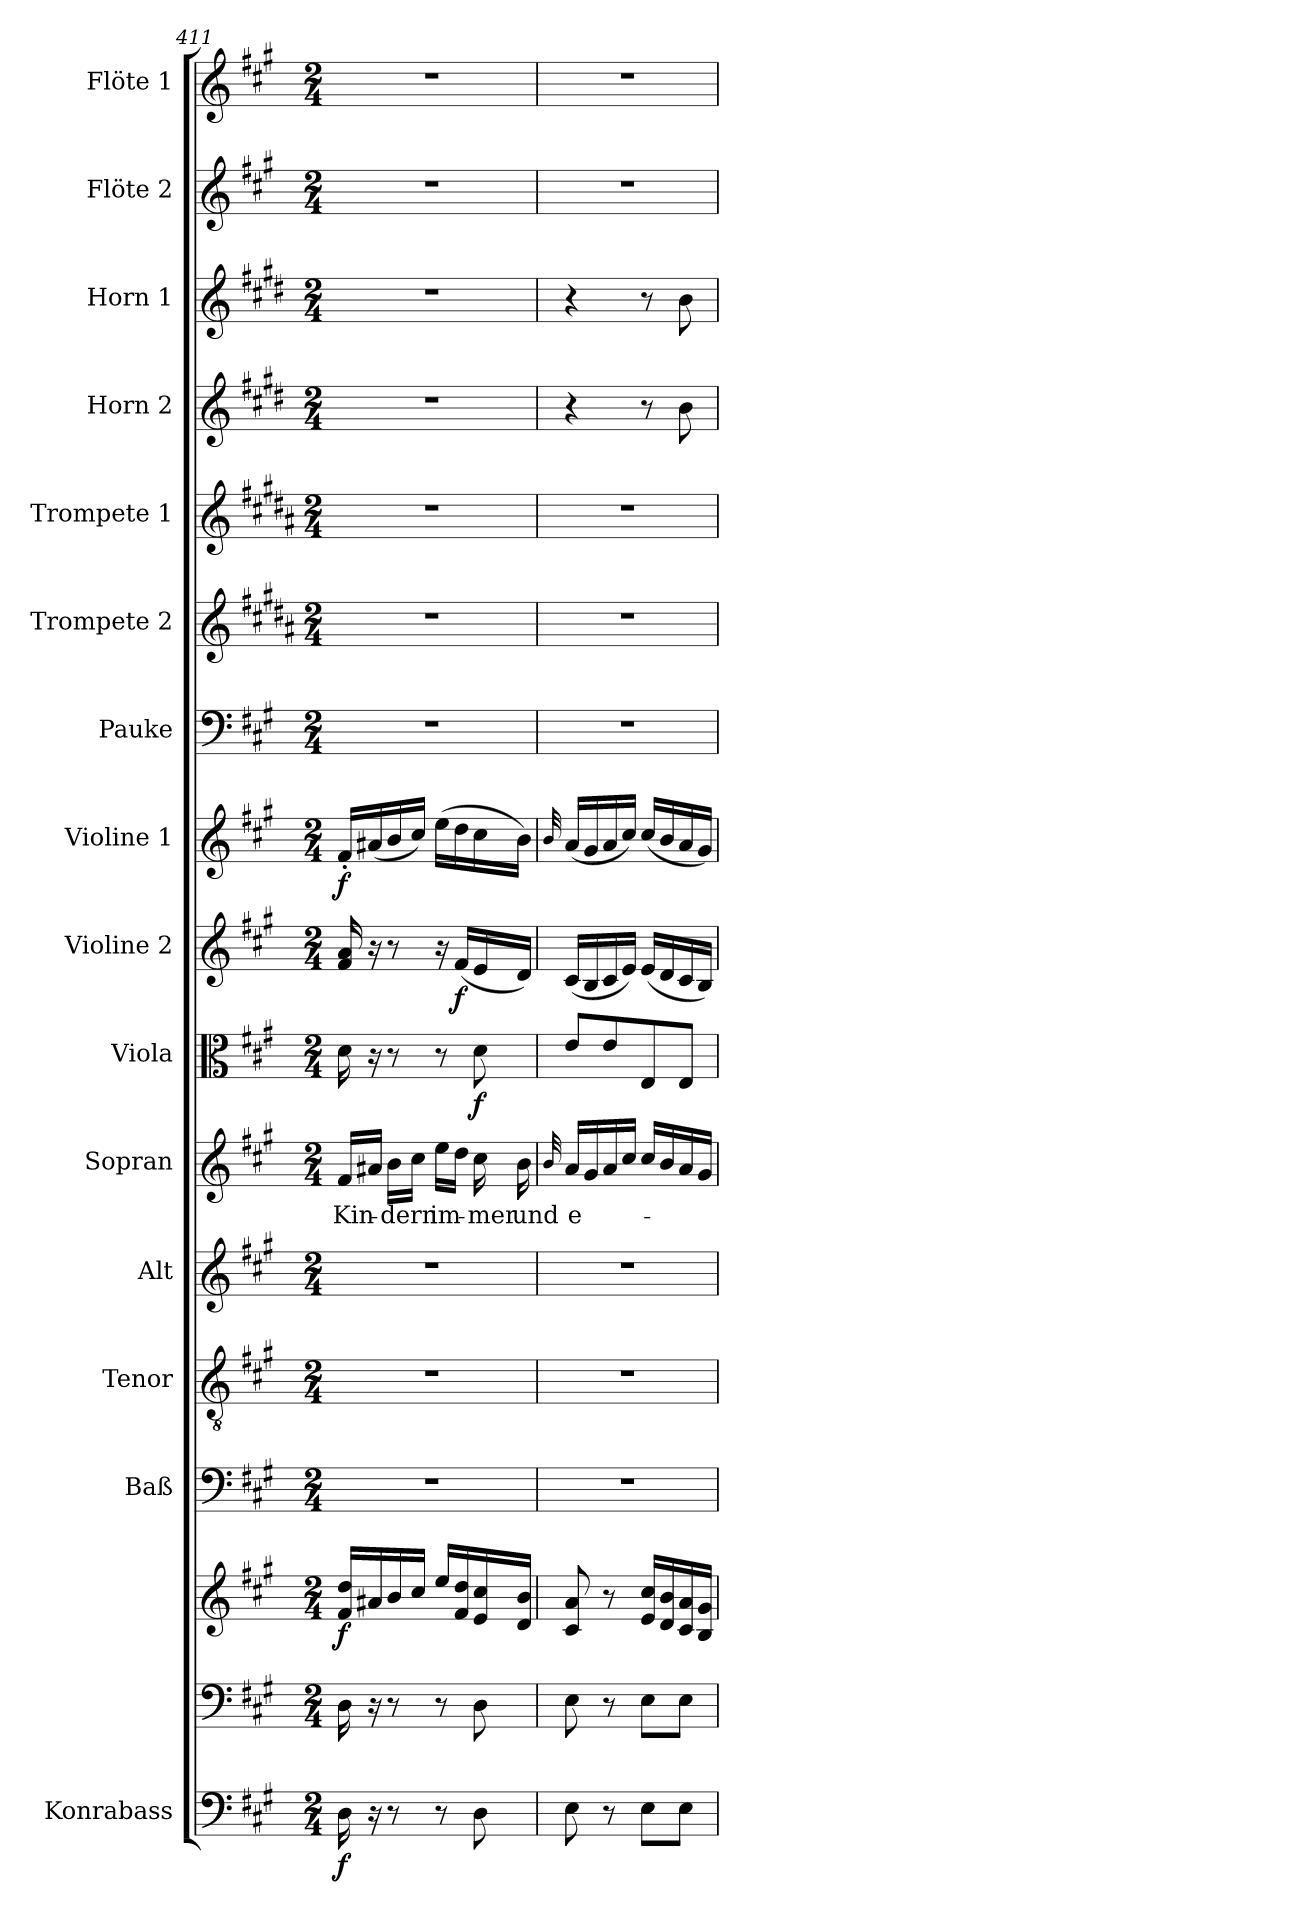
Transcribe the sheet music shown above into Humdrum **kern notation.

**kern	**dynam	**kern	**kern	**dynam	**kern	**kern	**kern	**kern	**text	**kern	**dynam	**kern	**dynam	**kern	**dynam	**kern	**kern	**kern	**kern	**kern	**kern	**kern
*part16	*part16	*part15	*part15	*part15	*part14	*part13	*part12	*part11	*part11	*part10	*part10	*part9	*part9	*part8	*part8	*part7	*part6	*part5	*part4	*part3	*part2	*part1
*staff17	*staff17	*staff16	*staff15	*staff15/16	*staff14	*staff13	*staff12	*staff11	*staff11	*staff10	*staff10	*staff9	*staff9	*staff8	*staff8	*staff7	*staff6	*staff5	*staff4	*staff3	*staff2	*staff1
*I"Konrabass	*	*	*	*	*I"Baß	*I"Tenor	*I"Alt	*I"Sopran	*	*I"Viola	*	*I"Violine 2	*	*I"Violine 1	*	*I"Pauke	*I"Trompete 2	*I"Trompete 1	*I"Horn 2	*I"Horn 1	*I"Flöte 2	*I"Flöte 1
*I'Kb.	*	*	*	*	*I'Baß	*I'Ten	*I'Alt	*I'Sop	*	*I'Vla.	*	*I'Vln. 2	*	*I'Vln. 1	*	*I'Pk.	*I'Trp. 2	*I'Trp. 1	*I'Hrn. 2	*I'Hrn. 1	*I'Fl. 2	*I'Fl. 1
*clefF4	*	*clefF4	*clefG2	*	*clefF4	*clefGv2	*clefG2	*clefG2	*	*clefC3	*	*clefG2	*	*clefG2	*	*clefF4	*clefG2	*clefG2	*clefG2	*clefG2	*clefG2	*clefG2
*ITrd7c12	*	*	*	*	*	*	*	*	*	*	*	*	*	*	*	*	*ITrd1c2	*ITrd1c2	*ITrd4c7	*ITrd4c7	*	*
*k[f#c#g#]	*	*k[f#c#g#]	*k[f#c#g#]	*	*k[f#c#g#]	*k[f#c#g#]	*k[f#c#g#]	*k[f#c#g#]	*	*k[f#c#g#]	*	*k[f#c#g#]	*	*k[f#c#g#]	*	*k[f#c#g#]	*k[f#c#g#]	*k[f#c#g#]	*k[f#c#g#]	*k[f#c#g#]	*k[f#c#g#]	*k[f#c#g#]
*A:	*	*A:	*A:	*	*A:	*A:	*A:	*A:	*	*A:	*	*A:	*	*A:	*	*A:	*A:	*A:	*A:	*A:	*A:	*A:
*M2/4	*	*M2/4	*M2/4	*	*M2/4	*M2/4	*M2/4	*M2/4	*	*M2/4	*	*M2/4	*	*M2/4	*	*M2/4	*M2/4	*M2/4	*M2/4	*M2/4	*M2/4	*M2/4
=411	=411	=411	=411	=411	=411	=411	=411	=411	=411	=411	=411	=411	=411	=411	=411	=411	=411	=411	=411	=411	=411	=411
!	!LO:DY:b	!	!	!LO:DY:b	!	!	!	!	!LO:LY:b	!	!	!	!	!	!LO:DY:b	!	!	!	!	!	!	!
16DD\	f	16D\	16f#/ 16dd/LL	f	2r	2r	2r	16f#/LL	Kin-	16d\	.	16f#/ 16a/	.	16f#'</LL	f	2r	2r	2r	2r	2r	2r	2r
16r	.	16r	16a#X/	.	.	.	.	16a#X/JJ	.	16r	.	16r	.	(<16a#X/	.	.	.	.	.	.	.	.
!	!	!	!	!	!	!	!	!	!LO:LY:b	!	!	!	!	!	!	!	!	!	!	!	!	!
8r	.	8r	16b/	.	.	.	.	16b\LL	-dern	8r	.	8r	.	16b/	.	.	.	.	.	.	.	.
.	.	.	16cc#/JJ	.	.	.	.	16cc#\JJ	.	.	.	.	.	16cc#/JJ)	.	.	.	.	.	.	.	.
!	!	!	!	!	!	!	!	!	!LO:LY:b	!	!	!	!	!	!	!	!	!	!	!	!	!
8r	.	8r	16ee/LL	.	.	.	.	16ee\LL	im-	8r	.	16r	.	(>16ee\LL	.	.	.	.	.	.	.	.
!	!	!	!	!	!	!	!	!	!	!	!	!	!LO:DY:b	!	!	!	!	!	!	!	!	!
.	.	.	16f#/ 16dd/	.	.	.	.	16dd\JJ	.	.	.	(<16f#/LL	f	16dd\	.	.	.	.	.	.	.	.
!	!	!	!	!	!	!	!	!	!LO:LY:b	!	!LO:DY:b	!	!	!	!	!	!	!	!	!	!	!
8DD\	.	8D\	16e/ 16cc#/	.	.	.	.	16cc#\	-mer	8d\	f	16e/	.	16cc#\	.	.	.	.	.	.	.	.
!	!	!	!	!	!	!	!	!	!LO:LY:b	!	!	!	!	!	!	!	!	!	!	!	!	!
.	.	.	16d/ 16b/JJ	.	.	.	.	16b\	und	.	.	16d/JJ)	.	16b\JJ)	.	.	.	.	.	.	.	.
=412	=412	=412	=412	=412	=412	=412	=412	=412	=412	=412	=412	=412	=412	=412	=412	=412	=412	=412	=412	=412	=412	=412
.	.	.	.	.	.	.	.	32qqb/	.	.	.	.	.	32qqb/	.	.	.	.	.	.	.	.
!	!	!	!	!	!	!	!	!	!LO:LY:b	!	!	!	!	!	!	!	!	!	!	!	!	!
8EE\	.	8E\	8c#/ 8a/	.	2r	2r	2r	16a/LL	e-	8e/L	.	(<16c#/LL	.	(<16a/LL	.	2r	2r	2r	4r	4r	2r	2r
.	.	.	.	.	.	.	.	16g#/	.	.	.	16B/	.	16g#/	.	.	.	.	.	.	.	.
8r	.	8r	8r	.	.	.	.	16a/	.	8e/	.	16c#/	.	16a/	.	.	.	.	.	.	.	.
.	.	.	.	.	.	.	.	16cc#/JJ	.	.	.	16e/JJ)	.	16cc#/JJ)	.	.	.	.	.	.	.	.
8EE\L	.	8E\L	16e/ 16cc#/LL	.	.	.	.	16cc#/LL	.	8E/	.	(<16e/LL	.	(<16cc#/LL	.	.	.	.	8r	8r	.	.
.	.	.	16d/ 16b/	.	.	.	.	16b/	.	.	.	16d/	.	16b/	.	.	.	.	.	.	.	.
8EE\J	.	8E\J	16c#/ 16a/	.	.	.	.	16a/	.	8E/J	.	16c#/	.	16a/	.	.	.	.	8e\	8e\	.	.
.	.	.	16B/ 16g#/JJ	.	.	.	.	16g#/JJ	.	.	.	16B/JJ)	.	16g#/JJ)	.	.	.	.	.	.	.	.
=	=	=	=	=	=	=	=	=	=	=	=	=	=	=	=	=	=	=	=	=	=	=
*-	*-	*-	*-	*-	*-	*-	*-	*-	*-	*-	*-	*-	*-	*-	*-	*-	*-	*-	*-	*-	*-	*-
